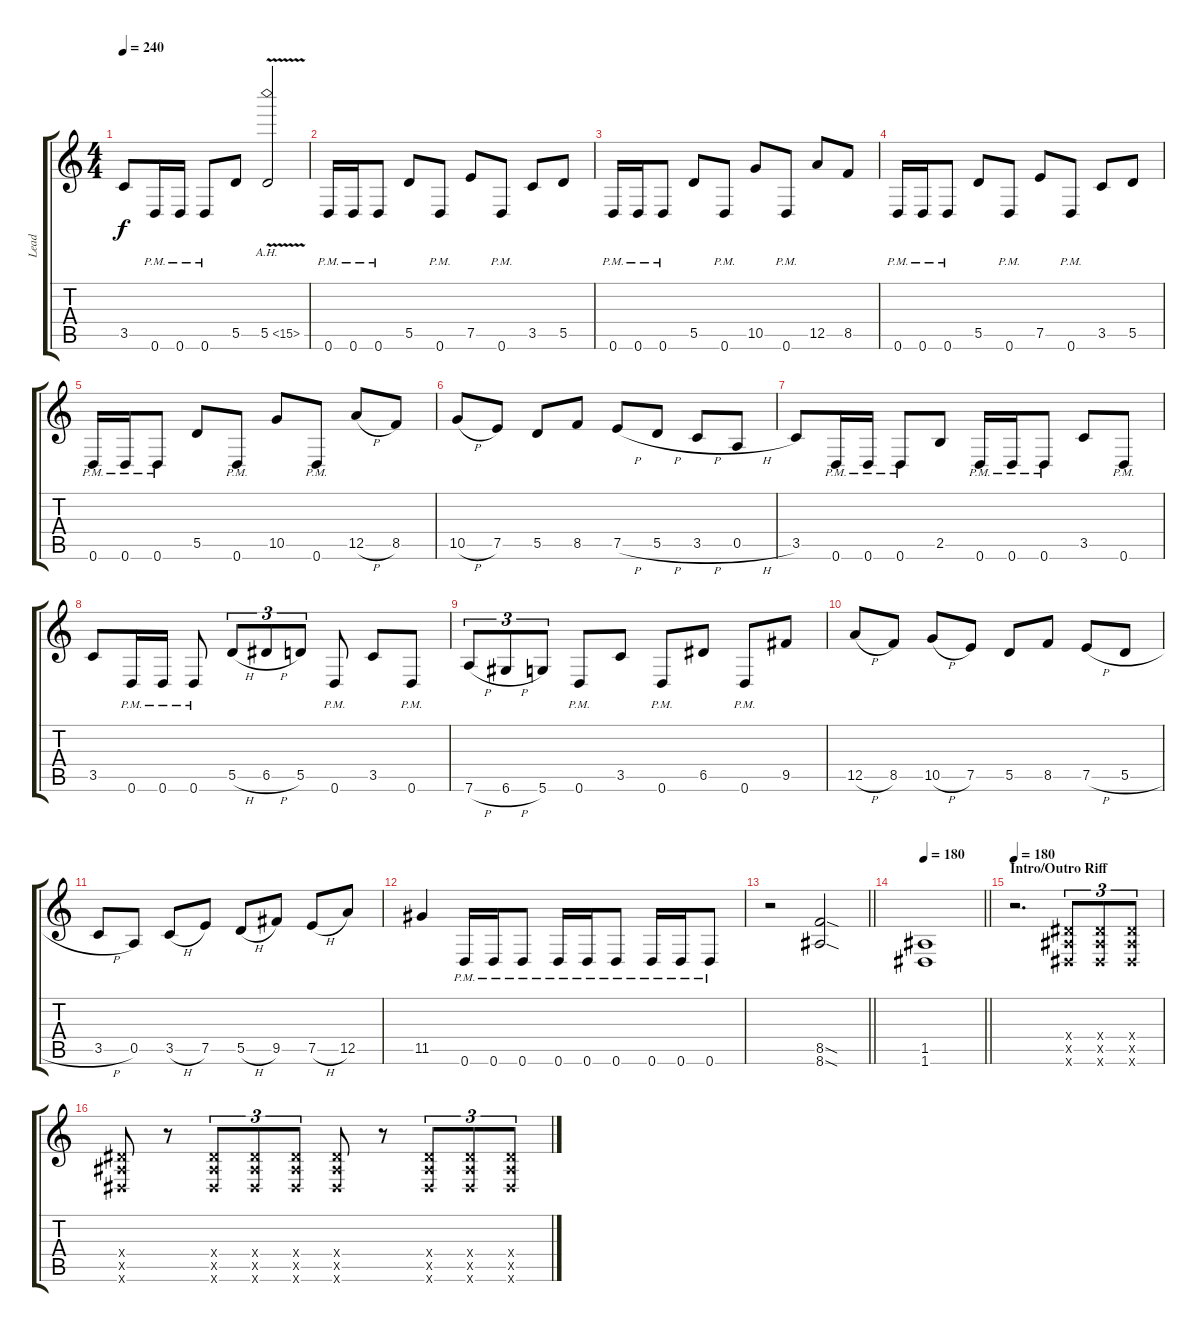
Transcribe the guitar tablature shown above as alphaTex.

\track ("Lead" "Lead") {instrument distortionguitar}
\staff {score tabs}
\tuning (E4 B3 G3 D3 A2 D2) {hide}
\ts (4 4)
\tempo 240
\clef g2
\ks c
3.5.8{dy f} 0.6{pm}.16 0.6{pm}.16 0.6{pm}.8 5.5.8 5.5{ah 10 v}.2 |
0.6{pm}.16 0.6{pm}.16 0.6{pm}.8 5.5.8 0.6{pm}.8 7.5.8 0.6{pm}.8 3.5.8 5.5.8 |
0.6{pm}.16 0.6{pm}.16 0.6{pm}.8 5.5.8 0.6{pm}.8 10.5.8 0.6{pm}.8 12.5.8 8.5.8 |
0.6{pm}.16 0.6{pm}.16 0.6{pm}.8 5.5.8 0.6{pm}.8 7.5.8 0.6{pm}.8 3.5.8 5.5.8 |
0.6{pm}.16 0.6{pm}.16 0.6{pm}.8 5.5.8 0.6{pm}.8 10.5.8 0.6{pm}.8 12.5{h}.8 8.5.8 |
10.5{h}.8 7.5.8 5.5.8 8.5.8 7.5{h}.8 5.5{h}.8 3.5{h}.8 0.5{h}.8 |
3.5.8 0.6{pm}.16 0.6{pm}.16 0.6{pm}.8 2.5.8 0.6{pm}.16 0.6{pm}.16 0.6{pm}.8 3.5.8 0.6{pm}.8 |
3.5.8 0.6{pm}.16 0.6{pm}.16 0.6{pm}.8 5.5{h}.8{tu (3 2)} 6.5{h}.8{tu (3 2)} 5.5.8{tu (3 2)} 0.6{pm}.8 3.5.8 0.6{pm}.8 |
7.6{h}.8{tu (3 2)} 6.6{h}.8{tu (3 2)} 5.6.8{tu (3 2)} 0.6{pm}.8 3.5.8 0.6{pm}.8 6.5.8 0.6{pm}.8 9.5.8 |
12.5{h}.8 8.5.8 10.5{h}.8 7.5.8 5.5.8 8.5.8 7.5{h}.8 5.5{h}.8 |
3.5{h}.8 0.5.8 3.5{h}.8 7.5.8 5.5{h}.8 9.5.8 7.5{h}.8 12.5.8 |
11.5.4 0.6{pm}.16 0.6{pm}.16 0.6{pm}.8 0.6{pm}.16 0.6{pm}.16 0.6{pm}.8 0.6{pm}.16 0.6{pm}.16 0.6{pm}.8 |
\barLineRight lightlight
r.2 (8.5{sod} 8.6{sod}).2 |
\tempo 180
\barLineRight lightlight
(1.5 1.6).1 |
\section ("" "Intro/Outro Riff")
\tempo 180
r.2{d} (1.4{x} 1.5{x} 1.6{x}).8{tu (3 2)} (1.4{x} 1.5{x} 1.6{x}).8{tu (3 2)} (1.4{x} 1.5{x} 1.6{x}).8{tu (3 2)} |
(1.4{x} 1.5{x} 1.6{x}).8 r.8 (1.4{x} 1.5{x} 1.6{x}).8{tu (3 2)} (1.4{x} 1.5{x} 1.6{x}).8{tu (3 2)} (1.4{x} 1.5{x} 1.6{x}).8{tu (3 2)} (1.4{x} 1.5{x} 1.6{x}).8 r.8 (1.4{x} 1.5{x} 1.6{x}).8{tu (3 2)} (1.4{x} 1.5{x} 1.6{x}).8{tu (3 2)} (1.4{x} 1.5{x} 1.6{x}).8{tu (3 2)}
